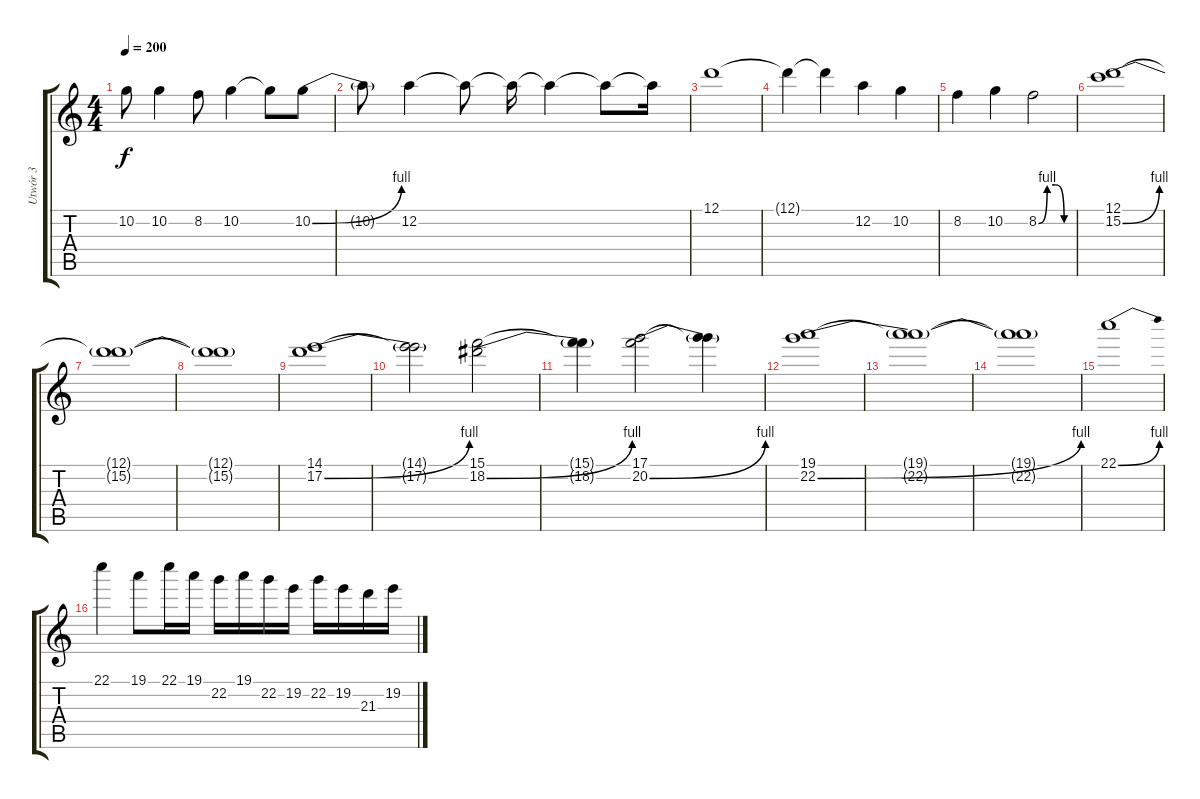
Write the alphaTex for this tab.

\track ("Utwór 3" "Utwór 3") {instrument distortionguitar}
\staff {score tabs}
\tuning (D4 A3 F3 C3 G2 D2) {hide}
\ts (4 4)
\tempo 200
\clef g2
\ks c
10.2{t}.8{dy f} 10.2.4 8.2.8 10.2.4 10.2{t}.8 10.2{be (bend 0 0 60 4)}.8 |
10.2{t}.8 12.2.4 12.2{t}.8 12.2{t}.16 12.2{t}.4 12.2{t}.8 12.2{t}.16 |
12.1.1 |
12.1{t}.4 12.1{t}.4 12.2.4 10.2.4 |
8.2.4 10.2.4 8.2{be (custom 0 0 15 4 30 4 45 0 60 0)}.2 |
(12.1 15.2{be (bend 0 0 60 4)}).1 |
(12.1{t} 15.2{t}).1 |
(12.1{t} 15.2{t}).1 |
(14.1 17.2{be (bend 0 0 60 4)}).1 |
(14.1{t} 17.2{t}).2 (15.1 18.2{be (bend 0 0 60 4)}).2 |
(15.1{t} 18.2{t}).4 (17.1 20.2{be (bend 0 0 60 4)}).2 (17.1{t} 20.2{t}).4 |
(19.1 22.2{be (bend 0 0 60 4)}).1 |
(19.1{t} 22.2{t}).1 |
(19.1{t} 22.2{t}).1 |
22.1{be (bend 0 0 60 4)}.1 |
22.1.4 19.1.8 22.1.16 19.1.16 22.2.16 19.1.16 22.2.16 19.2.16 22.2.16 19.2.16 21.3.16 19.2.16
